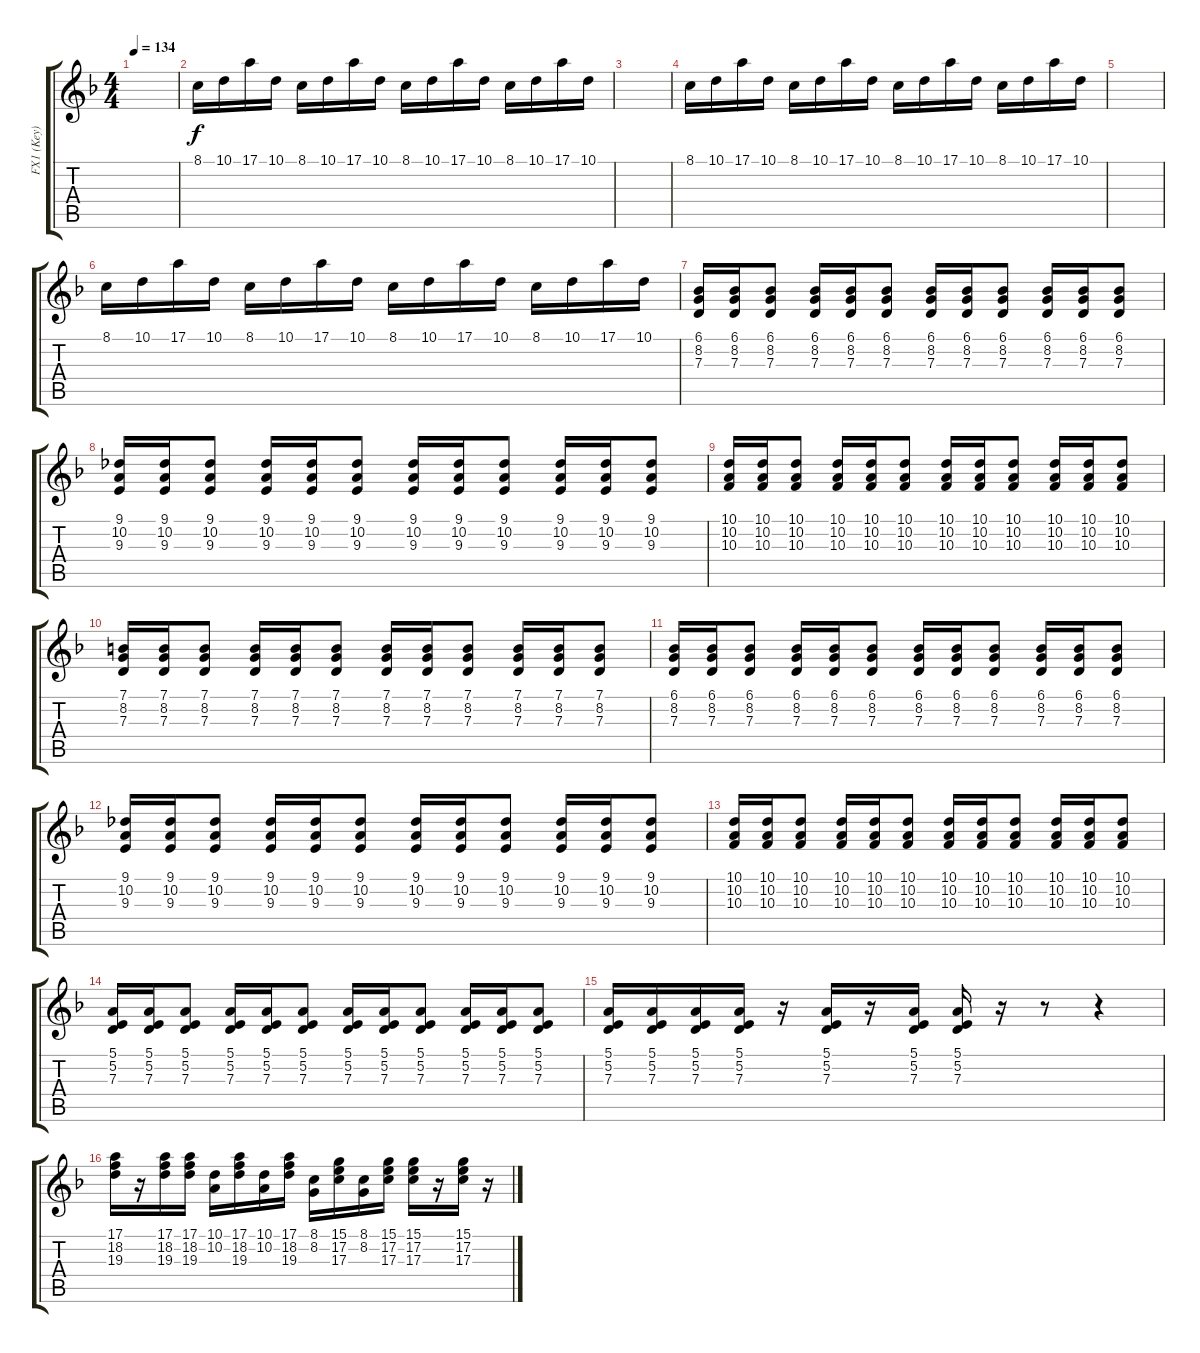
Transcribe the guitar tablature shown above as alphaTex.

\track ("FX1 (Key)" "FX1 (Key)") {instrument stringensemble2}
\staff {score tabs}
\tuning (E4 B3 G3 D3 A2 E2) {hide}
\ts (4 4)
\tempo 134
\clef g2
\ks f
|
8.1.16 10.1.16 17.1.16 10.1.16 8.1.16 10.1.16 17.1.16 10.1.16 8.1.16 10.1.16 17.1.16 10.1.16 8.1.16 10.1.16 17.1.16 10.1.16 |
|
8.1.16 10.1.16 17.1.16 10.1.16 8.1.16 10.1.16 17.1.16 10.1.16 8.1.16 10.1.16 17.1.16 10.1.16 8.1.16 10.1.16 17.1.16 10.1.16 |
|
8.1.16 10.1.16 17.1.16 10.1.16 8.1.16 10.1.16 17.1.16 10.1.16 8.1.16 10.1.16 17.1.16 10.1.16 8.1.16 10.1.16 17.1.16 10.1.16 |
(6.1 8.2 7.3).16{volume 6 instrument acousticguitarsteel} (6.1 8.2 7.3).16 (6.1 8.2 7.3).8 (6.1 8.2 7.3).16 (6.1 8.2 7.3).16 (6.1 8.2 7.3).8 (6.1 8.2 7.3).16 (6.1 8.2 7.3).16 (6.1 8.2 7.3).8 (6.1 8.2 7.3).16 (6.1 8.2 7.3).16 (6.1 8.2 7.3).8 |
(9.1 10.2 9.3).16 (9.1 10.2 9.3).16 (9.1 10.2 9.3).8 (9.1 10.2 9.3).16 (9.1 10.2 9.3).16 (9.1 10.2 9.3).8 (9.1 10.2 9.3).16 (9.1 10.2 9.3).16 (9.1 10.2 9.3).8 (9.1 10.2 9.3).16 (9.1 10.2 9.3).16 (9.1 10.2 9.3).8 |
(10.1 10.2 10.3).16 (10.1 10.2 10.3).16 (10.1 10.2 10.3).8 (10.1 10.2 10.3).16 (10.1 10.2 10.3).16 (10.1 10.2 10.3).8 (10.1 10.2 10.3).16 (10.1 10.2 10.3).16 (10.1 10.2 10.3).8 (10.1 10.2 10.3).16 (10.1 10.2 10.3).16 (10.1 10.2 10.3).8 |
(7.1 8.2 7.3).16 (7.1 8.2 7.3).16 (7.1 8.2 7.3).8 (7.1 8.2 7.3).16 (7.1 8.2 7.3).16 (7.1 8.2 7.3).8 (7.1 8.2 7.3).16 (7.1 8.2 7.3).16 (7.1 8.2 7.3).8 (7.1 8.2 7.3).16 (7.1 8.2 7.3).16 (7.1 8.2 7.3).8 |
(6.1 8.2 7.3).16 (6.1 8.2 7.3).16 (6.1 8.2 7.3).8 (6.1 8.2 7.3).16 (6.1 8.2 7.3).16 (6.1 8.2 7.3).8 (6.1 8.2 7.3).16 (6.1 8.2 7.3).16 (6.1 8.2 7.3).8 (6.1 8.2 7.3).16 (6.1 8.2 7.3).16 (6.1 8.2 7.3).8 |
(9.1 10.2 9.3).16 (9.1 10.2 9.3).16 (9.1 10.2 9.3).8 (9.1 10.2 9.3).16 (9.1 10.2 9.3).16 (9.1 10.2 9.3).8 (9.1 10.2 9.3).16 (9.1 10.2 9.3).16 (9.1 10.2 9.3).8 (9.1 10.2 9.3).16 (9.1 10.2 9.3).16 (9.1 10.2 9.3).8 |
(10.1 10.2 10.3).16 (10.1 10.2 10.3).16 (10.1 10.2 10.3).8 (10.1 10.2 10.3).16 (10.1 10.2 10.3).16 (10.1 10.2 10.3).8 (10.1 10.2 10.3).16 (10.1 10.2 10.3).16 (10.1 10.2 10.3).8 (10.1 10.2 10.3).16 (10.1 10.2 10.3).16 (10.1 10.2 10.3).8 |
(5.1 5.2 7.3).16 (5.1 5.2 7.3).16 (5.1 5.2 7.3).8 (5.1 5.2 7.3).16 (5.1 5.2 7.3).16 (5.1 5.2 7.3).8 (5.1 5.2 7.3).16 (5.1 5.2 7.3).16 (5.1 5.2 7.3).8 (5.1 5.2 7.3).16 (5.1 5.2 7.3).16 (5.1 5.2 7.3).8 |
(5.1 5.2 7.3).16 (5.1 5.2 7.3).16 (5.1 5.2 7.3).16 (5.1 5.2 7.3).16 r.16 (5.1 5.2 7.3).16 r.16 (5.1 5.2 7.3).16 (5.1 5.2 7.3).16 r.16 r.8 r.4 |
(17.1 18.2 19.3).16{volume 10 balance 11 instrument clavinet} r.16 (17.1 18.2 19.3).16 (17.1 18.2 19.3).16 (10.1 10.2).16 (17.1 18.2 19.3).16 (10.1 10.2).16 (17.1 18.2 19.3).16 (8.1 8.2).16 (15.1 17.2 17.3).16 (8.1 8.2).16 (15.1 17.2 17.3).16 (15.1 17.2 17.3).16 r.16 (15.1 17.2 17.3).16 r.16
